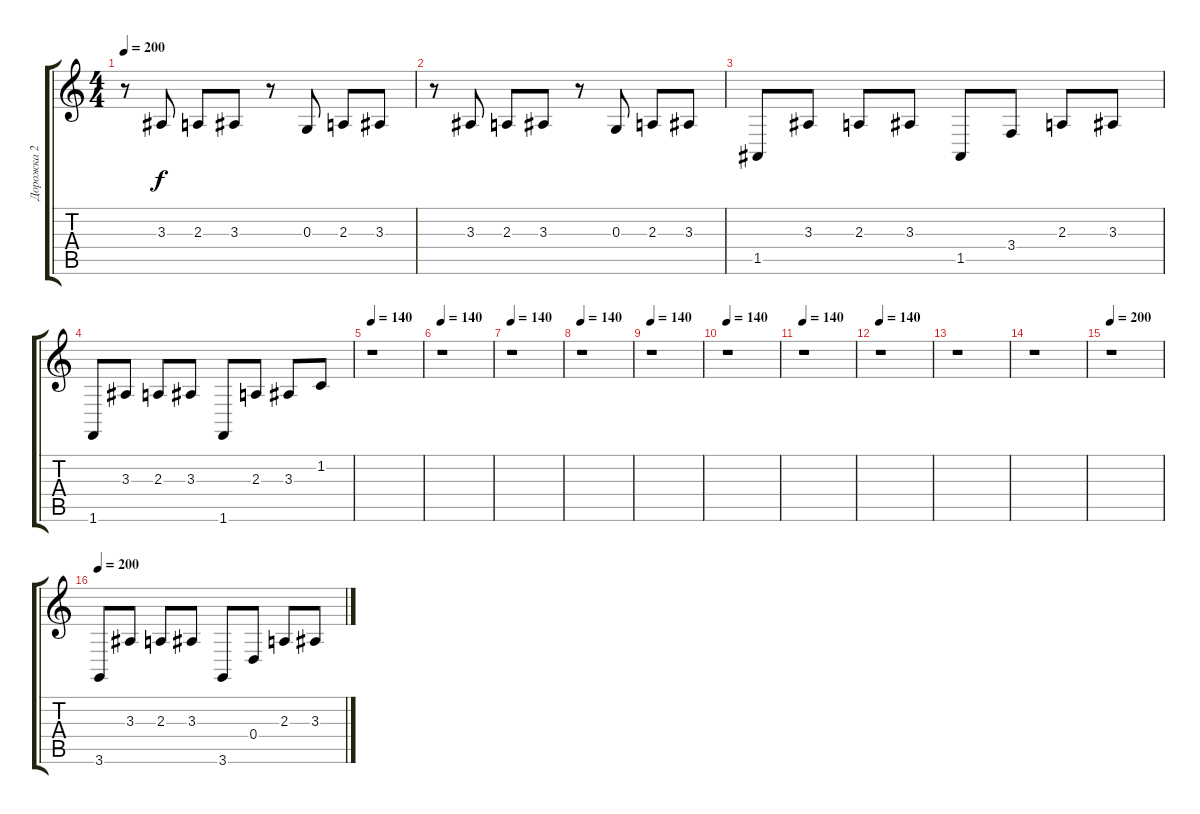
\track ("Дорожка 2" "Дорожка 2") {instrument pizzicatostrings}
\staff {score tabs}
\tuning (E4 B3 G3 D3 A2 E2) {hide}
\ts (4 4)
\tempo 200
\clef g2
\ks c
r.8{dy f} 3.3.8 2.3.8 3.3.8 r.8 0.3.8 2.3.8 3.3.8 |
r.8 3.3.8 2.3.8 3.3.8 r.8 0.3.8 2.3.8 3.3.8 |
1.5.8 3.3.8 2.3.8 3.3.8 1.5.8 3.4.8 2.3.8 3.3.8 |
1.6.8 3.3.8 2.3.8 3.3.8 1.6.8 2.3.8 3.3.8 1.2.8 |
\tempo 140
r.1 |
\tempo 140
r.1 |
\tempo 140
r.1 |
\tempo 140
r.1 |
\tempo 140
r.1 |
\tempo 140
r.1 |
\tempo 140
r.1 |
\tempo 140
r.1 |
r.1 |
r.1 |
\tempo 200
r.1 |
\tempo 200
3.6.8 3.3.8 2.3.8 3.3.8 3.6.8 0.4.8 2.3.8 3.3.8
